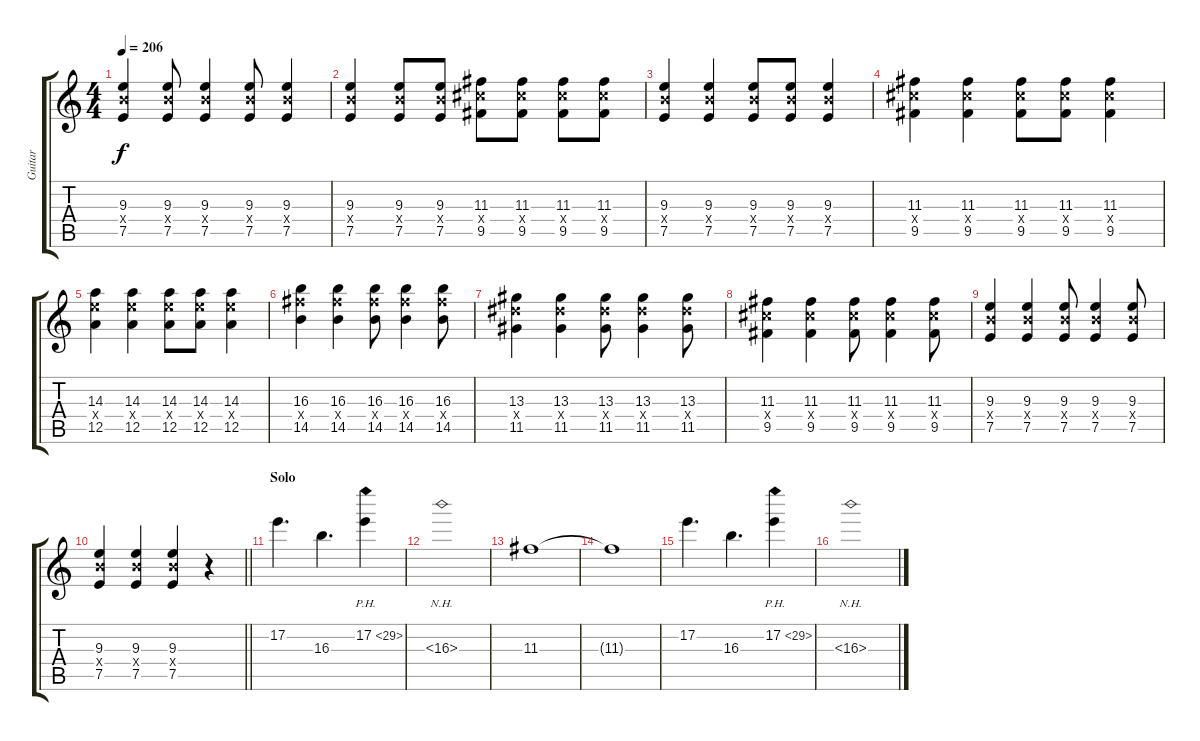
\track ("Guitar" "Guitar") {instrument overdrivenguitar}
\staff {score tabs}
\tuning (E4 B3 G3 D3 A2 E2) {hide}
\ts (4 4)
\tempo 206
\clef g2
\ks c
(9.3 9.4{x} 7.5).4{dy f} (9.3 9.4{x} 7.5).8 (9.3 9.4{x} 7.5).4 (9.3 9.4{x} 7.5).8 (9.3 9.4{x} 7.5).4 |
(9.3 9.4{x} 7.5).4 (9.3 9.4{x} 7.5).8 (9.3 9.4{x} 7.5).8 (11.3 11.4{x} 9.5).8 (11.3 11.4{x} 9.5).8 (11.3 11.4{x} 9.5).8 (11.3 11.4{x} 9.5).8 |
(9.3 9.4{x} 7.5).4 (9.3 9.4{x} 7.5).4 (9.3 9.4{x} 7.5).8 (9.3 9.4{x} 7.5).8 (9.3 9.4{x} 7.5).4 |
(11.3 11.4{x} 9.5).4 (11.3 11.4{x} 9.5).4 (11.3 11.4{x} 9.5).8 (11.3 11.4{x} 9.5).8 (11.3 11.4{x} 9.5).4 |
(14.3 14.4{x} 12.5).4 (14.3 14.4{x} 12.5).4 (14.3 14.4{x} 12.5).8 (14.3 14.4{x} 12.5).8 (14.3 14.4{x} 12.5).4 |
(16.3 16.4{x} 14.5).4 (16.3 16.4{x} 14.5).4 (16.3 16.4{x} 14.5).8 (16.3 16.4{x} 14.5).4 (16.3 16.4{x} 14.5).8 |
(13.3 13.4{x} 11.5).4 (13.3 13.4{x} 11.5).4 (13.3 13.4{x} 11.5).8 (13.3 13.4{x} 11.5).4 (13.3 13.4{x} 11.5).8 |
(11.3 11.4{x} 9.5).4 (11.3 11.4{x} 9.5).4 (11.3 11.4{x} 9.5).8 (11.3 11.4{x} 9.5).4 (11.3 11.4{x} 9.5).8 |
(9.3 9.4{x} 7.5).4 (9.3 9.4{x} 7.5).4 (9.3 9.4{x} 7.5).8 (9.3 9.4{x} 7.5).4 (9.3 9.4{x} 7.5).8 |
\barLineRight lightlight
(9.3 9.4{x} 7.5).4 (9.3 9.4{x} 7.5).4 (9.3 9.4{x} 7.5).4 r.4{volume 12 balance 8 instrument distortionguitar} |
\section ("" "Solo")
17.2.4{d} 16.3.4{d} 17.2{ph 12}.4 |
16.3{nh}.1 |
11.3.1 |
11.3{t}.1 |
17.2.4{d} 16.3.4{d} 17.2{ph 12}.4 |
16.3{nh}.1
